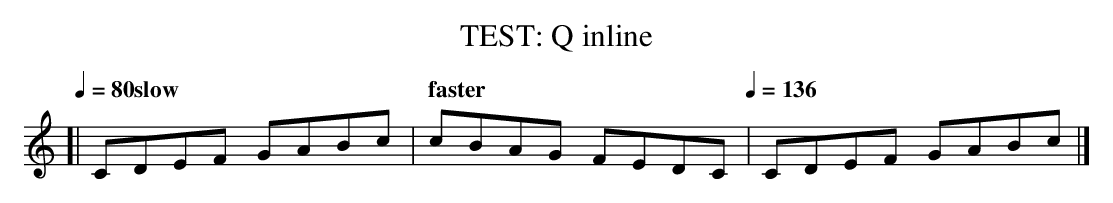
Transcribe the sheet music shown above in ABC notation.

X:1
T: TEST: Q inline
Q: 1/4=80 "slow"
K: C
[| CDEF GABc |[Q:"faster"] cBAG FEDC [Q:1/4=136]| CDEF GABc |]
